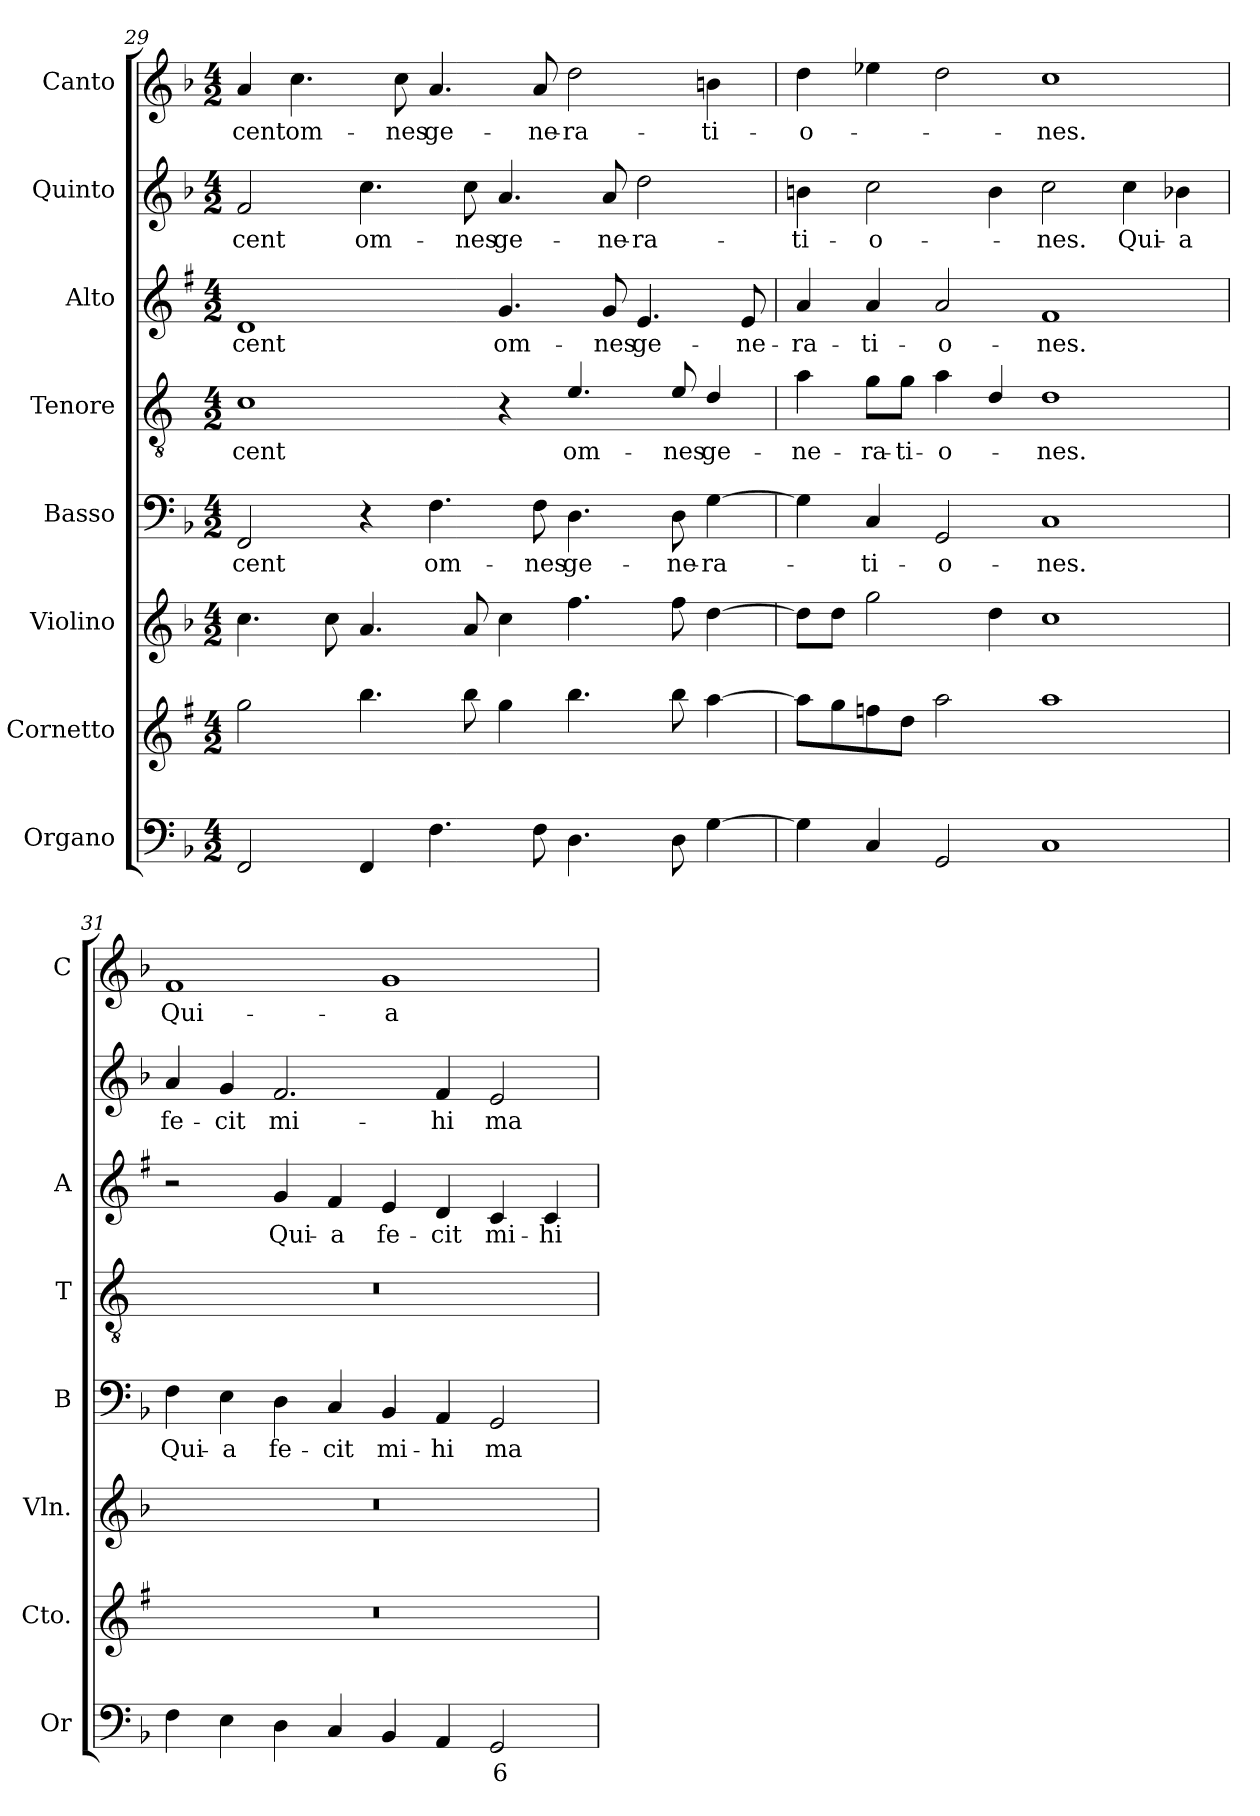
**kern	**text	**kern	**kern	**kern	**text	**kern	**text	**kern	**text	**kern	**text	**kern	**text
*part8	*part8	*part7	*part6	*part5	*part5	*part4	*part4	*part3	*part3	*part2	*part2	*part1	*part1
*staff8	*staff8	*staff7	*staff6	*staff5	*staff5	*staff4	*staff4	*staff3	*staff3	*staff2	*staff2	*staff1	*staff1
*I"Organo	*	*I"Cornetto	*I"Violino	*I"Basso	*	*I"Tenore	*	*I"Alto	*	*I"Quinto	*	*I"Canto	*
*I'Or	*	*I'Cto.	*I'Vln.	*I'B	*	*I'T	*	*I'A	*	*	*	*I'C	*
*clefF4	*	*clefG2	*clefG2	*clefF4	*	*clefGv2	*	*clefG2	*	*clefG2	*	*clefG2	*
*	*	*ITrd1c2	*	*	*	*ITrd4c7	*	*ITrd1c2	*	*	*	*	*
*k[b-]	*	*k[b-]	*k[b-]	*k[b-]	*	*k[b-]	*	*k[b-]	*	*k[b-]	*	*k[b-]	*
*F:	*	*F:	*F:	*F:	*	*F:	*	*F:	*	*F:	*	*F:	*
*M4/2	*	*M4/2	*M4/2	*M4/2	*	*M4/2	*	*M4/2	*	*M4/2	*	*M4/2	*
=29	=29	=29	=29	=29	=29	=29	=29	=29	=29	=29	=29	=29	=29
!	!	!	!	!	!LO:LY:b	!	!LO:LY:b	!	!LO:LY:b	!	!LO:LY:b	!	!LO:LY:b
2FF/	.	2ff\	4.cc\	2FF/	-cent	1F	-cent	1c	-cent	2f/	-cent	4a/	-cent
!	!	!	!	!	!	!	!	!	!	!	!	!	!LO:LY:b
.	.	.	.	.	.	.	.	.	.	.	.	4.cc\	om-
.	.	.	8cc\	.	.	.	.	.	.	.	.	.	.
!	!	!	!	!	!	!	!	!	!	!	!LO:LY:b	!	!
4FF/	.	4.aa\	4.a/	4r	.	.	.	.	.	4.cc\	om-	.	.
!	!	!	!	!	!	!	!	!	!	!	!	!	!LO:LY:b
.	.	.	.	.	.	.	.	.	.	.	.	8cc\	-nes
!	!	!	!	!	!LO:LY:b	!	!	!	!	!	!	!	!LO:LY:b
4.F\	.	.	.	4.F\	om-	.	.	.	.	.	.	4.a/	ge-
!	!	!	!	!	!	!	!	!	!	!	!LO:LY:b	!	!
.	.	8aa\	8a/	.	.	.	.	.	.	8cc\	-nes	.	.
!	!	!	!	!	!	!	!	!	!LO:LY:b	!	!LO:LY:b	!	!
.	.	4ff\	4cc\	.	.	4r	.	4.f/	om-	4.a/	ge-	.	.
!	!	!	!	!	!LO:LY:b	!	!	!	!	!	!	!	!LO:LY:b
8F\	.	.	.	8F\	-nes	.	.	.	.	.	.	8a/	-ne-
!	!	!	!	!	!LO:LY:b	!	!LO:LY:b	!	!	!	!	!	!LO:LY:b
4.D\	.	4.aa\	4.ff\	4.D\	ge-	4.A/	om-	.	.	.	.	2dd\	-ra-
!	!	!	!	!	!	!	!	!	!LO:LY:b	!	!LO:LY:b	!	!
.	.	.	.	.	.	.	.	8f/	-nes	8a/	-ne-	.	.
!	!	!	!	!	!	!	!	!	!LO:LY:b	!	!LO:LY:b	!	!
.	.	.	.	.	.	.	.	4.d/	ge-	2dd\	-ra-	.	.
!	!	!	!	!	!LO:LY:b	!	!LO:LY:b	!	!	!	!	!	!
8D\	.	8aa\	8ff\	8D\	-ne-	8A/	-nes	.	.	.	.	.	.
!	!	!	!	!	!LO:LY:b	!	!LO:LY:b	!	!	!	!	!	!LO:LY:b
[4G\	.	[4gg\	[4dd\	[4G\	-ra-	4G/	ge-	.	.	.	.	4bn\	-ti-
!	!	!	!	!	!	!	!	!	!LO:LY:b	!	!	!	!
.	.	.	.	.	.	.	.	8d/	-ne-	.	.	.	.
!!LO:LB:g=z
=30	=30	=30	=30	=30	=30	=30	=30	=30	=30	=30	=30	=30	=30
!	!	!	!	!	!	!	!LO:LY:b	!	!LO:LY:b	!	!LO:LY:b	!	!LO:LY:b
4G\]	.	8gg\L]	8dd\L]	4G\]	.	4d\	-ne-	4g/	-ra-	4bn\	-ti-	4dd\	-o-
.	.	8ff\	8dd\J	.	.	.	.	.	.	.	.	.	.
!	!	!	!	!	!LO:LY:b	!	!LO:LY:b	!	!LO:LY:b	!	!LO:LY:b	!	!
4C/	.	8ee-X\	2gg\	4C/	-ti-	8c\L	-ra-	4g/	-ti-	2cc\	-o-	4ee-X\	.
!	!	!	!	!	!	!	!LO:LY:b	!	!	!	!	!	!
.	.	8cc\J	.	.	.	8c\J	-ti-	.	.	.	.	.	.
!	!	!	!	!	!LO:LY:b	!	!LO:LY:b	!	!LO:LY:b	!	!	!	!
2GG/	.	2gg\	.	2GG/	-o-	4d\	-o-	2g/	-o-	.	.	2dd\	.
.	.	.	4dd\	.	.	4G/	.	.	.	4b\	.	.	.
!	!	!	!	!	!LO:LY:b	!	!LO:LY:b	!	!LO:LY:b	!	!LO:LY:b	!	!LO:LY:b
1C	.	1gg	1cc	1C	-nes.	1G	-nes.	1e	-nes.	2cc\	-nes.	1cc	-nes.
!	!	!	!	!	!	!	!	!	!	!	!LO:LY:b	!	!
.	.	.	.	.	.	.	.	.	.	4cc\	Qui-	.	.
!	!	!	!	!	!	!	!	!	!	!	!LO:LY:b	!	!
.	.	.	.	.	.	.	.	.	.	4b-X\	-a	.	.
=31	=31	=31	=31	=31	=31	=31	=31	=31	=31	=31	=31	=31	=31
!	!	!	!	!	!LO:LY:b	!	!	!	!	!	!LO:LY:b	!	!LO:LY:b
4F\	.	0r	0r	4F\	Qui-	0r	.	2r	.	4a/	fe-	1f	Qui-
!	!	!	!	!	!LO:LY:b	!	!	!	!	!	!LO:LY:b	!	!
4E\	.	.	.	4E\	-a	.	.	.	.	4g/	-cit	.	.
!	!	!	!	!	!LO:LY:b	!	!	!	!LO:LY:b	!	!LO:LY:b	!	!
4D\	.	.	.	4D\	fe-	.	.	4f/	Qui-	2.f/	mi-	.	.
!	!	!	!	!	!LO:LY:b	!	!	!	!LO:LY:b	!	!	!	!
4C/	.	.	.	4C/	-cit	.	.	4e/	-a	.	.	.	.
!	!	!	!	!	!LO:LY:b	!	!	!	!LO:LY:b	!	!	!	!LO:LY:b
4BB-/	.	.	.	4BB-/	mi-	.	.	4d/	fe-	.	.	1g	-a
!	!	!	!	!	!LO:LY:b	!	!	!	!LO:LY:b	!	!LO:LY:b	!	!
4AA/	.	.	.	4AA/	-hi	.	.	4c/	-cit	4f/	-hi	.	.
!	!LO:LY:b	!	!	!	!LO:LY:b	!	!	!	!LO:LY:b	!	!LO:LY:b	!	!
2GG/	6	.	.	2GG/	ma-	.	.	4B-/	mi-	2e/	ma-	.	.
!	!	!	!	!	!	!	!	!	!LO:LY:b	!	!	!	!
.	.	.	.	.	.	.	.	4B-/	-hi	.	.	.	.
=	=	=	=	=	=	=	=	=	=	=	=	=	=
*-	*-	*-	*-	*-	*-	*-	*-	*-	*-	*-	*-	*-	*-
